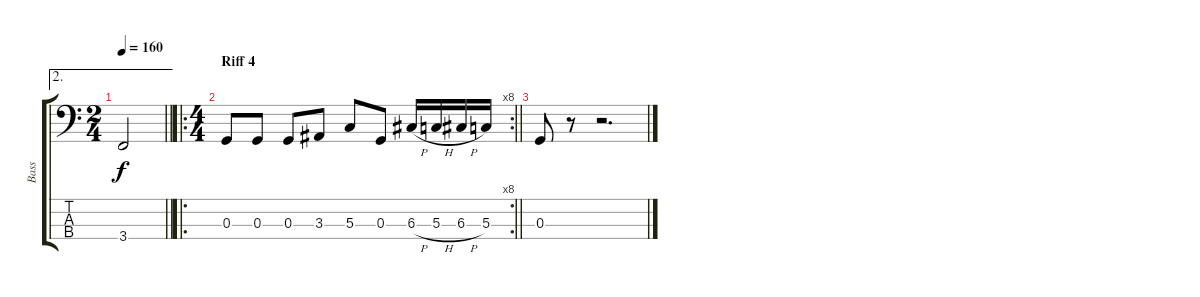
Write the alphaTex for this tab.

\track ("Bass" "Bass") {instrument electricbassfinger}
\staff {score tabs}
\tuning (F2 C2 G1 D1) {hide}
\ae 2
\ts (2 4)
\tempo 160
\clef f4
\barLineRight lightlight
\ks c
3.4.2{dy f} |
\ro
\rc 8
\ts (4 4)
\section ("" "Riff 4")
\barLineRight lightlight
0.3.8 0.3.8 0.3.8 3.3.8 5.3.8 0.3.8 6.3{h}.16 5.3{h}.16 6.3{h}.16 5.3.16 |
0.3.8 r.8 r.2{d}
